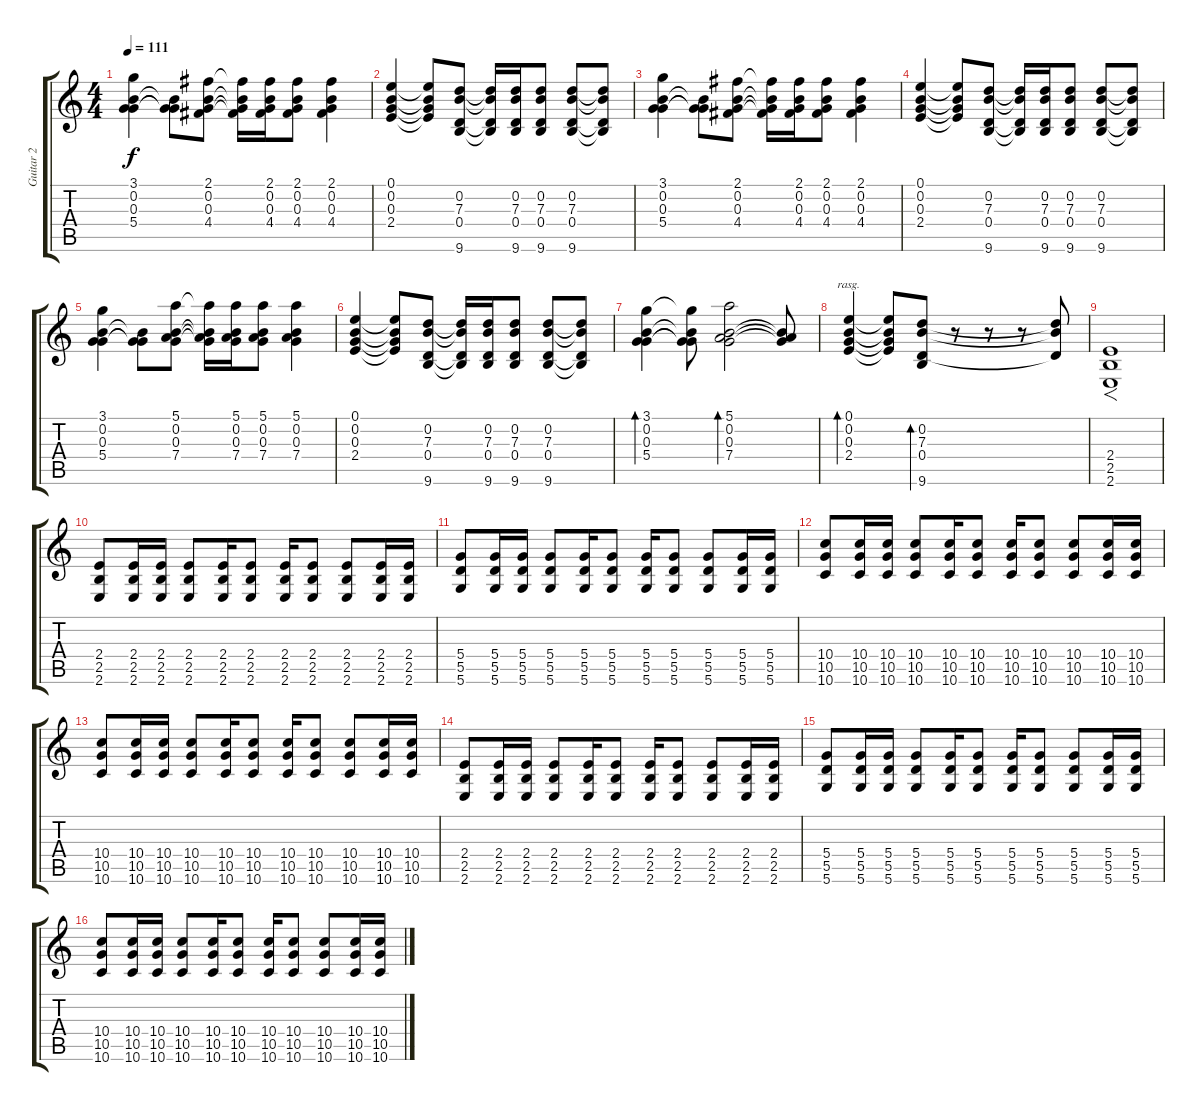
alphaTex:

\track ("Guitar 2" "Guitar 2") {instrument electricguitarclean}
\staff {score tabs}
\tuning (E4 B3 G3 D3 A2 D2) {hide}
\ts (4 4)
\tempo 111
\clef g2
\ks c
(3.1 0.2 0.3 5.4).4{dy f} (0.2{t} 0.3{t} 5.4{t}).8 (2.1 0.2 0.3 4.4).8 (2.1{t} 0.2{t} 0.3{t} 4.4{t}).16 (2.1 0.2 0.3 4.4).16 (2.1 0.2 0.3 4.4).8 (2.1 0.2 0.3 4.4).4 |
(0.1 0.2 0.3 2.4).4 (0.1{t} 0.2{t} 0.3{t} 2.4{t}).8 (0.2 7.3 0.4 9.6).8 (0.2{t} 7.3{t} 0.4{t} 9.6{t}).16 (0.2 7.3 0.4 9.6).16 (0.2 7.3 0.4 9.6).8 (0.2 7.3 0.4 9.6).8 (0.2{t} 7.3{t} 0.4{t} 9.6{t}).8 |
(3.1 0.2 0.3 5.4).4 (0.2{t} 0.3{t} 5.4{t}).8 (2.1 0.2 0.3 4.4).8 (2.1{t} 0.2{t} 0.3{t} 4.4{t}).16 (2.1 0.2 0.3 4.4).16 (2.1 0.2 0.3 4.4).8 (2.1 0.2 0.3 4.4).4 |
(0.1 0.2 0.3 2.4).4 (0.1{t} 0.2{t} 0.3{t} 2.4{t}).8 (0.2 7.3 0.4 9.6).8 (0.2{t} 7.3{t} 0.4{t} 9.6{t}).16 (0.2 7.3 0.4 9.6).16 (0.2 7.3 0.4 9.6).8 (0.2 7.3 0.4 9.6).8 (0.2{t} 7.3{t} 0.4{t} 9.6{t}).8 |
(3.1 0.2 0.3 5.4).4 (0.2{t} 0.3{t} 5.4{t}).8 (5.1 0.2 0.3 7.4).8 (5.1{t} 0.2{t} 0.3{t} 7.4{t}).16 (5.1 0.2 0.3 7.4).16 (5.1 0.2 0.3 7.4).8 (5.1 0.2 0.3 7.4).4 |
(0.1 0.2 0.3 2.4).4 (0.1{t} 0.2{t} 0.3{t} 2.4{t}).8 (0.2 7.3 0.4 9.6).8 (0.2{t} 7.3{t} 0.4{t} 9.6{t}).16 (0.2 7.3 0.4 9.6).16 (0.2 7.3 0.4 9.6).8 (0.2 7.3 0.4 9.6).8 (0.2{t} 7.3{t} 0.4{t} 9.6{t}).8 |
(3.1 0.2 0.3 5.4).4{bd 30} (3.1{t} 0.2{t} 0.3{t} 5.4{t}).8 (5.1 0.2 0.3 7.4).2{bd 60} (0.2{t} 0.3{t} 7.4{t}).8 |
(0.1 0.2 0.3 2.4).4{bd 30 rasg ii} (0.1{t} 0.2{t} 0.3{t} 2.4{t}).8 (0.2 7.3 0.4 9.6).8{bd 60} r.8 r.8 r.8 (0.2{t} 7.3{t} 0.4{t}).8 |
(2.4 2.5 2.6).1{f instrument overdrivenguitar} |
(2.4 2.5 2.6).8{instrument overdrivenguitar} (2.4 2.5 2.6).16 (2.4 2.5 2.6).16 (2.4 2.5 2.6).8 (2.4 2.5 2.6).16 (2.4 2.5 2.6).8 (2.4 2.5 2.6).16 (2.4 2.5 2.6).8 (2.4 2.5 2.6).8 (2.4 2.5 2.6).16 (2.4 2.5 2.6).16 |
(5.4 5.5 5.6).8 (5.4 5.5 5.6).16 (5.4 5.5 5.6).16 (5.4 5.5 5.6).8 (5.4 5.5 5.6).16 (5.4 5.5 5.6).8 (5.4 5.5 5.6).16 (5.4 5.5 5.6).8 (5.4 5.5 5.6).8 (5.4 5.5 5.6).16 (5.4 5.5 5.6).16 |
(10.4 10.5 10.6).8 (10.4 10.5 10.6).16 (10.4 10.5 10.6).16 (10.4 10.5 10.6).8 (10.4 10.5 10.6).16 (10.4 10.5 10.6).8 (10.4 10.5 10.6).16 (10.4 10.5 10.6).8 (10.4 10.5 10.6).8 (10.4 10.5 10.6).16 (10.4 10.5 10.6).16 |
(10.4 10.5 10.6).8 (10.4 10.5 10.6).16 (10.4 10.5 10.6).16 (10.4 10.5 10.6).8 (10.4 10.5 10.6).16 (10.4 10.5 10.6).8 (10.4 10.5 10.6).16 (10.4 10.5 10.6).8 (10.4 10.5 10.6).8 (10.4 10.5 10.6).16 (10.4 10.5 10.6).16 |
(2.4 2.5 2.6).8 (2.4 2.5 2.6).16 (2.4 2.5 2.6).16 (2.4 2.5 2.6).8 (2.4 2.5 2.6).16 (2.4 2.5 2.6).8 (2.4 2.5 2.6).16 (2.4 2.5 2.6).8 (2.4 2.5 2.6).8 (2.4 2.5 2.6).16 (2.4 2.5 2.6).16 |
(5.4 5.5 5.6).8 (5.4 5.5 5.6).16 (5.4 5.5 5.6).16 (5.4 5.5 5.6).8 (5.4 5.5 5.6).16 (5.4 5.5 5.6).8 (5.4 5.5 5.6).16 (5.4 5.5 5.6).8 (5.4 5.5 5.6).8 (5.4 5.5 5.6).16 (5.4 5.5 5.6).16 |
(10.4 10.5 10.6).8 (10.4 10.5 10.6).16 (10.4 10.5 10.6).16 (10.4 10.5 10.6).8 (10.4 10.5 10.6).16 (10.4 10.5 10.6).8 (10.4 10.5 10.6).16 (10.4 10.5 10.6).8 (10.4 10.5 10.6).8 (10.4 10.5 10.6).16 (10.4 10.5 10.6).16
